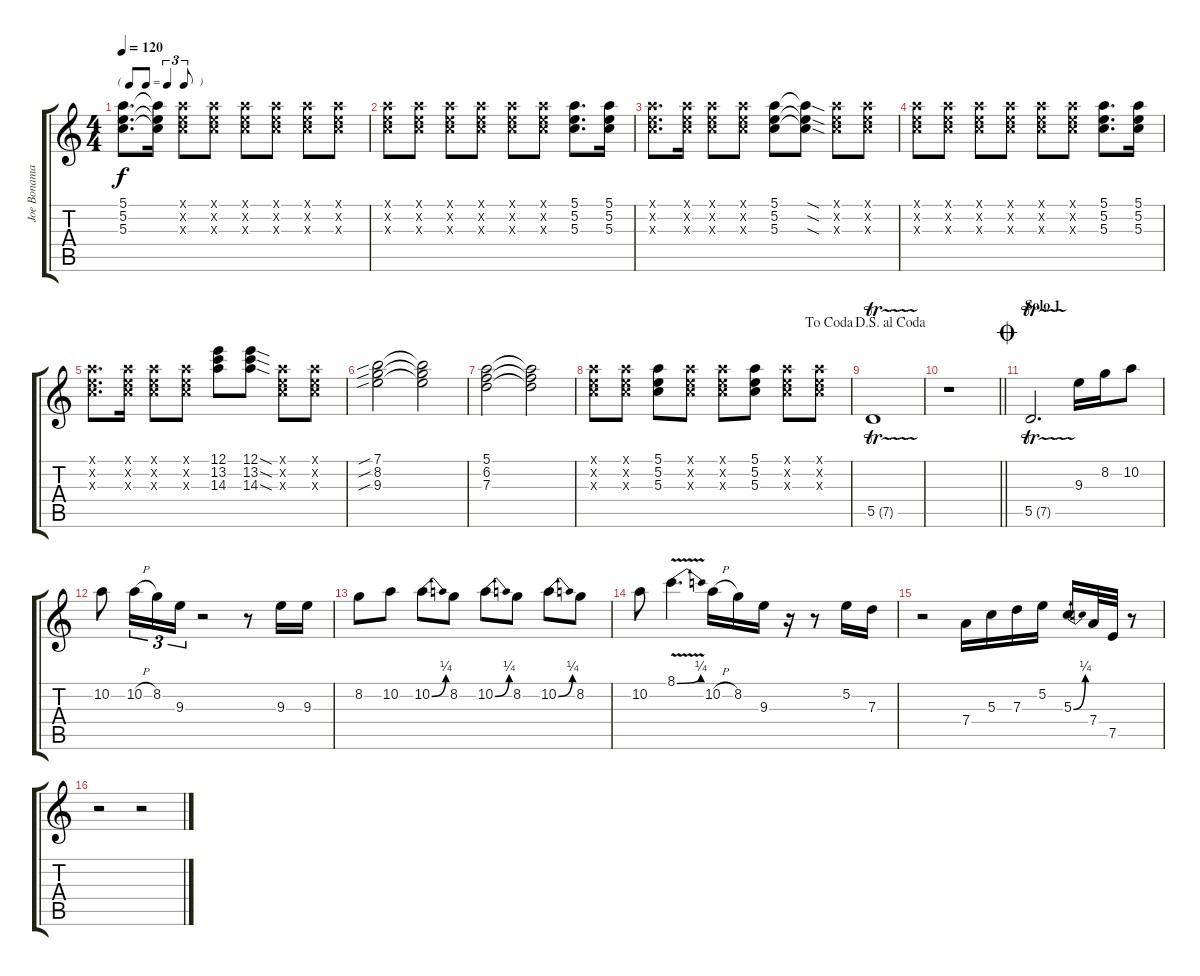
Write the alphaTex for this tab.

\track ("Joe Bonamassa" "Joe Bonama") {instrument overdrivenguitar}
\staff {score tabs}
\tuning (E4 B3 G3 D3 A2 E2) {hide}
\ts (4 4)
\tf triplet8th
\tempo 120
\clef g2
\ks c
(5.1 5.2 5.3).8{d dy f} (5.1{t} 5.2{t} 5.3{t}).16 (5.1{x} 5.2{x} 5.3{x}).8 (5.1{x} 5.2{x} 5.3{x}).8 (5.1{x} 5.2{x} 5.3{x}).8 (5.1{x} 5.2{x} 5.3{x}).8 (5.1{x} 5.2{x} 5.3{x}).8 (5.1{x} 5.2{x} 5.3{x}).8 |
(5.1{x} 5.2{x} 5.3{x}).8 (5.1{x} 5.2{x} 5.3{x}).8 (5.1{x} 5.2{x} 5.3{x}).8 (5.1{x} 5.2{x} 5.3{x}).8 (5.1{x} 5.2{x} 5.3{x}).8 (5.1{x} 5.2{x} 5.3{x}).8 (5.1 5.2 5.3).8{d} (5.1 5.2 5.3).16 |
(5.1{x} 5.2{x} 5.3{x}).8{d} (5.1{x} 5.2{x} 5.3{x}).16 (5.1{x} 5.2{x} 5.3{x}).8 (5.1{x} 5.2{x} 5.3{x}).8 (5.1 5.2 5.3).8 (5.1{sod t} 5.2{sod t} 5.3{sod t}).8 (5.1{x} 5.2{x} 5.3{x}).8 (5.1{x} 5.2{x} 5.3{x}).8 |
(5.1{x} 5.2{x} 5.3{x}).8 (5.1{x} 5.2{x} 5.3{x}).8 (5.1{x} 5.2{x} 5.3{x}).8 (5.1{x} 5.2{x} 5.3{x}).8 (5.1{x} 5.2{x} 5.3{x}).8 (5.1{x} 5.2{x} 5.3{x}).8 (5.1 5.2 5.3).8{d} (5.1 5.2 5.3).16 |
(5.1{x} 5.2{x} 5.3{x}).8{d} (5.1{x} 5.2{x} 5.3{x}).16 (5.1{x} 5.2{x} 5.3{x}).8 (5.1{x} 5.2{x} 5.3{x}).8 (12.1 13.2 14.3).8 (12.1{sod} 13.2{sod} 14.3{sod}).8 (5.1{x} 5.2{x} 5.3{x}).8 (5.1{x} 5.2{x} 5.3{x}).8 |
(7.1{sib} 8.2{sib} 9.3{sib}).2 (7.1{t} 8.2{t} 9.3{t}).2 |
(5.1 6.2 7.3).2 (5.1{t} 6.2{t} 7.3{t}).2 |
\jump dacoda
(5.1{x} 5.2{x} 5.3{x}).8 (5.1{x} 5.2{x} 5.3{x}).8 (5.1 5.2 5.3).8 (5.1{x} 5.2{x} 5.3{x}).8 (5.1{x} 5.2{x} 5.3{x}).8 (5.1 5.2 5.3).8 (5.1{x} 5.2{x} 5.3{x}).8 (5.1{x} 5.2{x} 5.3{x}).8 |
\jump dalsegnoalcoda
5.5{tr (7 32)}.1 |
\barLineRight lightlight
r.1 |
\section ("" "Solo 1")
\jump coda
5.5{tr (7 32)}.2{d} 9.3.16 8.2.16 10.2.8 |
10.2.8 10.2{h}.16{tu (3 2)} 8.2.16{tu (3 2)} 9.3.16{tu (3 2)} r.2 r.8 9.3.16 9.3.16 |
8.2.8 10.2.8 10.2{be (bend 0 0 60 1)}.8 8.2.8 10.2{be (bend 0 0 60 1)}.8 8.2.8 10.2{be (bend 0 0 60 1)}.8 8.2.8 |
10.2.8 8.1{be (bend 0 0 60 1) v}.4{d} 10.2{h}.16 8.2.16 9.3.16 r.16 r.8 5.2.16 7.3.16 |
r.2 7.4.16 5.3.16 7.3.16 5.2.16 5.3{be (bend 0 0 60 1)}.16 7.4.32 7.5.32 r.8 |
r.2 r.2
